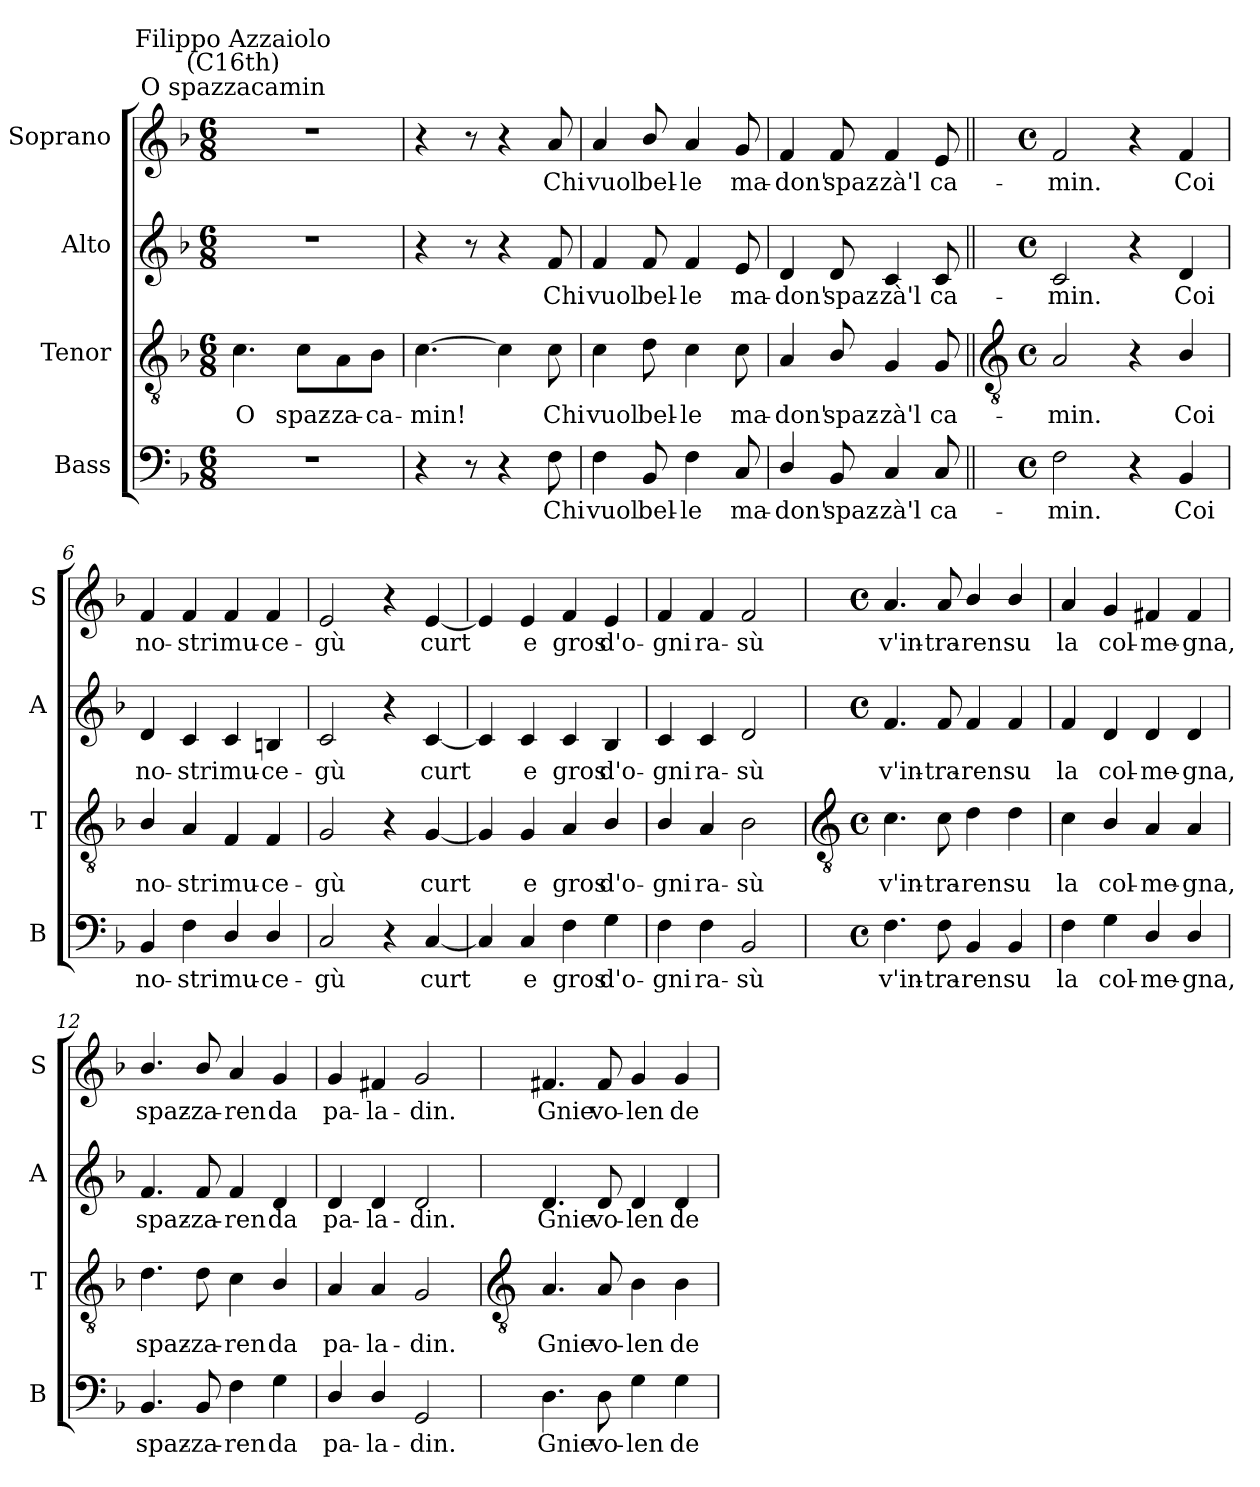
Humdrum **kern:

**kern	**text	**kern	**text	**kern	**text	**kern	**text
*part4	*part4	*part3	*part3	*part2	*part2	*part1	*part1
*staff4	*staff4	*staff3	*staff3	*staff2	*staff2	*staff1	*staff1
*I"Bass	*	*I"Tenor	*	*I"Alto	*	*I"Soprano	*
*I'B	*	*I'T	*	*I'A	*	*I'S	*
*clefF4	*	*clefGv2	*	*clefG2	*	*clefG2	*
*k[b-]	*	*k[b-]	*	*k[b-]	*	*k[b-]	*
*F:	*	*F:	*	*F:	*	*F:	*
*M6/8	*	*M6/8	*	*M6/8	*	*M6/8	*
=1	=1	=1	=1	=1	=1	=1	=1
!	!	!	!	!	!	!LO:TX:a:cj:t=O spazzacamin	!
!	!	!	!	!	!	!LO:TX:a:cj:t=Filippo Azzaiolo\n(C16th)	!
!LO:N:vis=1	!	!	!LO:LY:b	!LO:N:vis=1	!	!LO:N:vis=1	!
2.r	.	4.c	O	2.r	.	2.r	.
!	!	!	!LO:LY:b	!	!	!	!
.	.	8c\L	spaz-	.	.	.	.
!	!	!	!LO:LY:b	!	!	!	!
.	.	8A\	-za-	.	.	.	.
!	!	!	!LO:LY:b	!	!	!	!
.	.	8B-\J	-ca-	.	.	.	.
=2	=2	=2	=2	=2	=2	=2	=2
!	!	!	!LO:LY:b	!	!	!	!
4r	.	[4.c	-min!	4r	.	4r	.
8r	.	.	.	8r	.	8r	.
4r	.	4c]	.	4r	.	4r	.
!	!LO:LY:b	!	!LO:LY:b	!	!LO:LY:b	!	!LO:LY:b
8F	Chi	8c	Chi	8f	Chi	8a	Chi
=3	=3	=3	=3	=3	=3	=3	=3
!	!LO:LY:b	!	!LO:LY:b	!	!LO:LY:b	!	!LO:LY:b
4F	vuol	4c	vuol	4f	vuol	4a	vuol
!	!LO:LY:b	!	!LO:LY:b	!	!LO:LY:b	!	!LO:LY:b
8BB-	bel-	8d	bel-	8f	bel-	8b-/	bel-
!	!LO:LY:b	!	!LO:LY:b	!	!LO:LY:b	!	!LO:LY:b
4F	-le	4c	-le	4f	-le	4a	-le
!	!LO:LY:b	!	!LO:LY:b	!	!LO:LY:b	!	!LO:LY:b
8C	ma-	8c	ma-	8e	ma-	8g	ma-
=4	=4	=4	=4	=4	=4	=4	=4
!	!LO:LY:b	!	!LO:LY:b	!	!LO:LY:b	!	!LO:LY:b
4D/	-don'	4A	-don'	4d	-don'	4f	-don'
!	!LO:LY:b	!	!LO:LY:b	!	!LO:LY:b	!	!LO:LY:b
8BB-	spaz-	8B-/	spaz-	8d	spaz-	8f	spaz-
!	!LO:LY:b	!	!LO:LY:b	!	!LO:LY:b	!	!LO:LY:b
4C	-zà'l	4G	-zà'l	4c	-zà'l	4f	-zà'l
!	!LO:LY:b	!	!LO:LY:b	!	!LO:LY:b	!	!LO:LY:b
8C	ca-	8G	ca-	8c	ca-	8e	ca-
!!LO:LB:g=z
=5||	=5||	=5||	=5||	=5||	=5||	=5||	=5||
*	*	*clefGv2	*	*	*	*	*
*M4/4	*	*M4/4	*	*M4/4	*	*M4/4	*
*met(c)	*	*met(c)	*	*met(c)	*	*met(c)	*
!	!LO:LY:b	!	!LO:LY:b	!	!LO:LY:b	!	!LO:LY:b
2F	-min.	2A	-min.	2c	-min.	2f	-min.
4r	.	4r	.	4r	.	4r	.
!	!LO:LY:b	!	!LO:LY:b	!	!LO:LY:b	!	!LO:LY:b
4BB-	Coi	4B-/	Coi	4d	Coi	4f	Coi
=6	=6	=6	=6	=6	=6	=6	=6
!	!LO:LY:b	!	!LO:LY:b	!	!LO:LY:b	!	!LO:LY:b
4BB-	no-	4B-/	no-	4d	no-	4f	no-
!	!LO:LY:b	!	!LO:LY:b	!	!LO:LY:b	!	!LO:LY:b
4F	-stri	4A	-stri	4c	-stri	4f	-stri
!	!LO:LY:b	!	!LO:LY:b	!	!LO:LY:b	!	!LO:LY:b
4D/	mu-	4F	mu-	4c	mu-	4f	mu-
!	!LO:LY:b	!	!LO:LY:b	!	!LO:LY:b	!	!LO:LY:b
4D/	-ce-	4F	-ce-	4Bn	-ce-	4f	-ce-
=7	=7	=7	=7	=7	=7	=7	=7
!	!LO:LY:b	!	!LO:LY:b	!	!LO:LY:b	!	!LO:LY:b
2C	-gù	2G	-gù	2c	-gù	2e	-gù
4r	.	4r	.	4r	.	4r	.
!	!LO:LY:b	!	!LO:LY:b	!	!LO:LY:b	!	!LO:LY:b
[4C	curt	[4G	curt	[4c	curt	[4e	curt
=8	=8	=8	=8	=8	=8	=8	=8
4C]	.	4G]	.	4c]	.	4e]	.
!	!LO:LY:b	!	!LO:LY:b	!	!LO:LY:b	!	!LO:LY:b
4C	e	4G	e	4c	e	4e	e
!	!LO:LY:b	!	!LO:LY:b	!	!LO:LY:b	!	!LO:LY:b
4F	gros	4A	gros	4c	gros	4f	gros
!	!LO:LY:b	!	!LO:LY:b	!	!LO:LY:b	!	!LO:LY:b
4G	d'o-	4B-/	d'o-	4B-	d'o-	4e	d'o-
=9	=9	=9	=9	=9	=9	=9	=9
!	!LO:LY:b	!	!LO:LY:b	!	!LO:LY:b	!	!LO:LY:b
4F	-gni	4B-/	-gni	4c	-gni	4f	-gni
!	!LO:LY:b	!	!LO:LY:b	!	!LO:LY:b	!	!LO:LY:b
4F	ra-	4A	ra-	4c	ra-	4f	ra-
!	!LO:LY:b	!	!LO:LY:b	!	!LO:LY:b	!	!LO:LY:b
2BB-	-sù	2B-	-sù	2d	-sù	2f	-sù
!!LO:LB:g=z
=10	=10	=10	=10	=10	=10	=10	=10
*	*	*clefGv2	*	*	*	*	*
*M4/4	*	*M4/4	*	*M4/4	*	*M4/4	*
*met(c)	*	*met(c)	*	*met(c)	*	*met(c)	*
!	!LO:LY:b	!	!LO:LY:b	!	!LO:LY:b	!	!LO:LY:b
4.F	v'in-	4.c	v'in-	4.f	v'in-	4.a	v'in-
!	!LO:LY:b	!	!LO:LY:b	!	!LO:LY:b	!	!LO:LY:b
8F	-tra-	8c	-tra-	8f	-tra-	8a	-tra-
!	!LO:LY:b	!	!LO:LY:b	!	!LO:LY:b	!	!LO:LY:b
4BB-	-ren	4d	-ren	4f	-ren	4b-/	-ren
!	!LO:LY:b	!	!LO:LY:b	!	!LO:LY:b	!	!LO:LY:b
4BB-	su	4d	su	4f	su	4b-/	su
=11	=11	=11	=11	=11	=11	=11	=11
!	!LO:LY:b	!	!LO:LY:b	!	!LO:LY:b	!	!LO:LY:b
4F	la	4c	la	4f	la	4a	la
!	!LO:LY:b	!	!LO:LY:b	!	!LO:LY:b	!	!LO:LY:b
4G	col-	4B-/	col-	4d	col-	4g	col-
!	!LO:LY:b	!	!LO:LY:b	!	!LO:LY:b	!	!LO:LY:b
4D/	-me-	4A	-me-	4d	-me-	4f#X	-me-
!	!LO:LY:b	!	!LO:LY:b	!	!LO:LY:b	!	!LO:LY:b
4D/	-gna,	4A	-gna,	4d	-gna,	4f#	-gna,
=12	=12	=12	=12	=12	=12	=12	=12
!	!LO:LY:b	!	!LO:LY:b	!	!LO:LY:b	!	!LO:LY:b
4.BB-	spaz-	4.d	spaz-	4.f	spaz-	4.b-/	spaz-
!	!LO:LY:b	!	!LO:LY:b	!	!LO:LY:b	!	!LO:LY:b
8BB-	-za-	8d	-za-	8f	-za-	8b-/	-za-
!	!LO:LY:b	!	!LO:LY:b	!	!LO:LY:b	!	!LO:LY:b
4F	-ren	4c	-ren	4f	-ren	4a	-ren
!	!LO:LY:b	!	!LO:LY:b	!	!LO:LY:b	!	!LO:LY:b
4G	da	4B-/	da	4d	da	4g	da
=13	=13	=13	=13	=13	=13	=13	=13
!	!LO:LY:b	!	!LO:LY:b	!	!LO:LY:b	!	!LO:LY:b
4D/	pa-	4A	pa-	4d	pa-	4g	pa-
!	!LO:LY:b	!	!LO:LY:b	!	!LO:LY:b	!	!LO:LY:b
4D/	-la-	4A	-la-	4d	-la-	4f#X	-la-
!	!LO:LY:b	!	!LO:LY:b	!	!LO:LY:b	!	!LO:LY:b
2GG	-din.	2G	-din.	2d	-din.	2g	-din.
!!LO:LB:g=z
=14	=14	=14	=14	=14	=14	=14	=14
*	*	*clefGv2	*	*	*	*	*
!	!LO:LY:b	!	!LO:LY:b	!	!LO:LY:b	!	!LO:LY:b
4.D	Gnie	4.A	Gnie	4.d	Gnie	4.f#X	Gnie
!	!LO:LY:b	!	!LO:LY:b	!	!LO:LY:b	!	!LO:LY:b
8D	vo-	8A	vo-	8d	vo-	8f#	vo-
!	!LO:LY:b	!	!LO:LY:b	!	!LO:LY:b	!	!LO:LY:b
4G	-len	4B-	-len	4d	-len	4g	-len
!	!LO:LY:b	!	!LO:LY:b	!	!LO:LY:b	!	!LO:LY:b
4G	de	4B-	de	4d	de	4g	de
=	=	=	=	=	=	=	=
*-	*-	*-	*-	*-	*-	*-	*-
